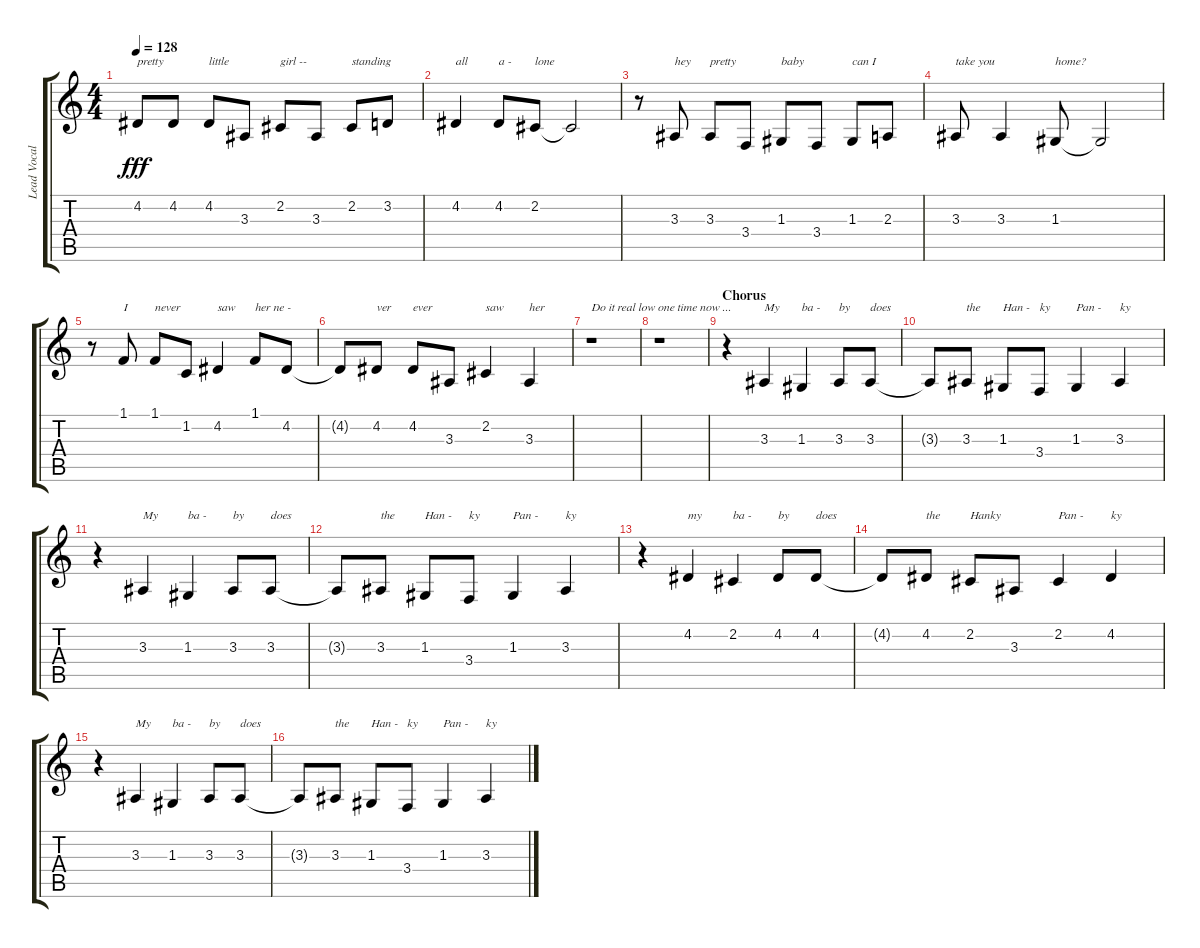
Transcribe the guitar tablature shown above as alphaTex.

\track ("Lead Vocal" "Lead Vocal") {instrument altosax}
\staff {score tabs}
\tuning (E4 B3 G3 D3 A2 E2) {hide}
\ts (4 4)
\tempo 128
\clef g2
\ks c
4.2.8{txt "pretty" dy fff} 4.2.8 4.2.8{txt "little"} 3.3.8 2.2.8{txt "girl --"} 3.3.8 2.2.8{txt "standing"} 3.2.8 |
4.2.4{txt "all"} 4.2.8{txt "a -"} 2.2.8{txt "lone"} 2.2{t}.2 |
r.8 3.3.8{txt "hey"} 3.3.8{txt "pretty"} 3.4.8 1.3.8{txt "baby"} 3.4.8 1.3.8{txt "can I"} 2.3.8 |
3.3.8{txt "take you"} 3.3.4 1.3.8{txt "home?"} 1.3{t}.2 |
r.8 1.1.8{txt "I"} 1.1.8{txt "never"} 1.2.8 4.2.4{txt "saw"} 1.1.8{txt "her ne -"} 4.2.8 |
4.2{t}.8 4.2.8{txt "ver"} 4.2.8{txt "ever"} 3.3.8 2.2.4{txt "saw"} 3.3.4{txt "her"} |
r.1{txt "Do it real low one time now ..."} |
r.1 |
\section ("" "Chorus")
r.4{volume 12} 3.3.4{txt "My"} 1.3.4{txt "ba -"} 3.3.8{txt "by"} 3.3.8{txt "does"} |
3.3{t}.8 3.3.8{txt "the"} 1.3.8{txt "Han -"} 3.4.8{txt "ky"} 1.3.4{txt "Pan -"} 3.3.4{txt "ky"} |
r.4 3.3.4{txt "My"} 1.3.4{txt "ba -"} 3.3.8{txt "by"} 3.3.8{txt "does"} |
3.3{t}.8 3.3.8{txt "the"} 1.3.8{txt "Han -"} 3.4.8{txt "ky"} 1.3.4{txt "Pan -"} 3.3.4{txt "ky"} |
r.4 4.2.4{txt "my"} 2.2.4{txt "ba -"} 4.2.8{txt "by"} 4.2.8{txt "does"} |
4.2{t}.8 4.2.8{txt "the"} 2.2.8{txt "Hanky"} 3.3.8 2.2.4{txt "Pan -"} 4.2.4{txt "ky"} |
r.4 3.3.4{txt "My"} 1.3.4{txt "ba -"} 3.3.8{txt "by"} 3.3.8{txt "does"} |
3.3{t}.8 3.3.8{txt "the"} 1.3.8{txt "Han -"} 3.4.8{txt "ky"} 1.3.4{txt "Pan -"} 3.3.4{txt "ky"}
